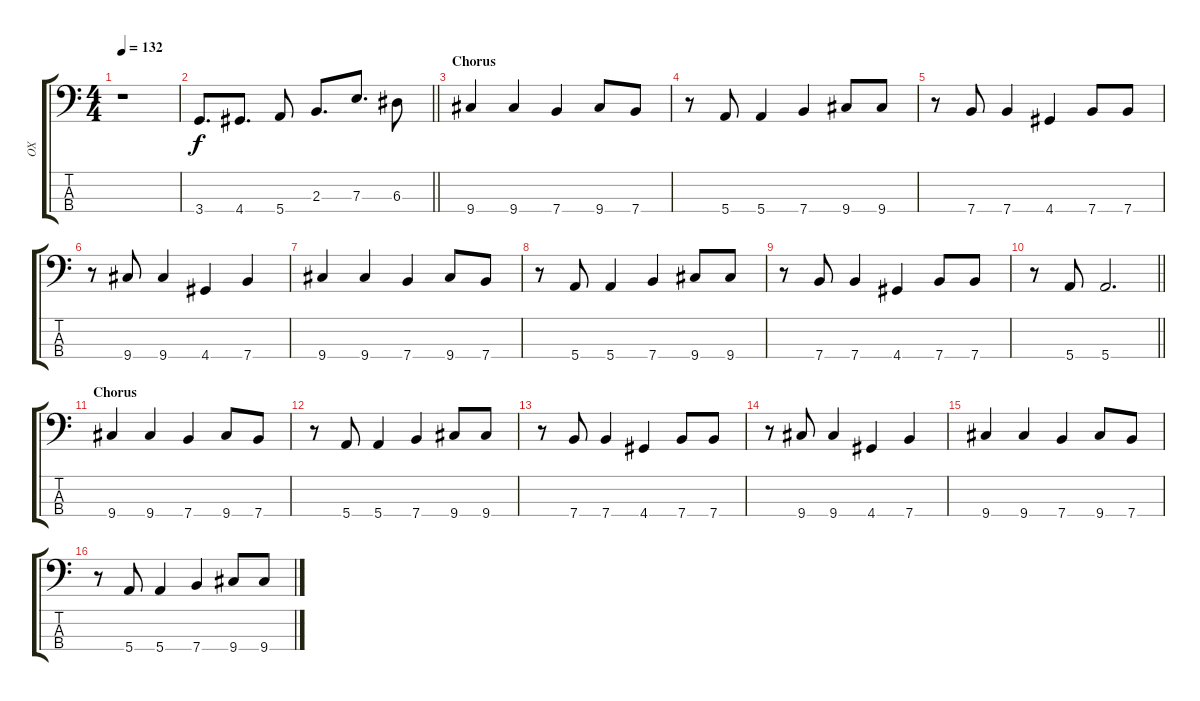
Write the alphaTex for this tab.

\track ("OX" "OX") {instrument electricbassfinger}
\staff {score tabs}
\tuning (G2 D2 A1 E1) {hide}
\ts (4 4)
\tempo 132
\clef f4
\ks c
r.1{dy f} |
\barLineRight lightlight
3.4.8{d} 4.4.8{d} 5.4.8 2.3.8{d} 7.3.8{d} 6.3.8 |
\section ("" "Chorus")
9.4.4 9.4.4 7.4.4 9.4.8 7.4.8 |
r.8 5.4.8 5.4.4 7.4.4 9.4.8 9.4.8 |
r.8 7.4.8 7.4.4 4.4.4 7.4.8 7.4.8 |
r.8 9.4.8 9.4.4 4.4.4 7.4.4 |
9.4.4 9.4.4 7.4.4 9.4.8 7.4.8 |
r.8 5.4.8 5.4.4 7.4.4 9.4.8 9.4.8 |
r.8 7.4.8 7.4.4 4.4.4 7.4.8 7.4.8 |
\barLineRight lightlight
r.8 5.4.8 5.4.2{d} |
\section ("" "Chorus")
9.4.4 9.4.4 7.4.4 9.4.8 7.4.8 |
r.8 5.4.8 5.4.4 7.4.4 9.4.8 9.4.8 |
r.8 7.4.8 7.4.4 4.4.4 7.4.8 7.4.8 |
r.8 9.4.8 9.4.4 4.4.4 7.4.4 |
9.4.4 9.4.4 7.4.4 9.4.8 7.4.8 |
r.8 5.4.8 5.4.4 7.4.4 9.4.8 9.4.8
